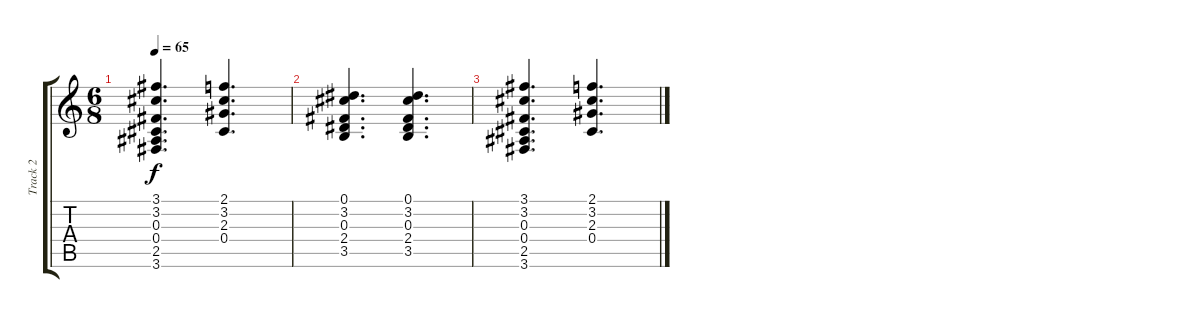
\track ("Track 2" "Track 2") {instrument acousticguitarsteel}
\staff {score tabs}
\tuning (Eb4 Bb3 Gb3 Db3 Ab2 Eb2) {hide}
\ts (6 8)
\tempo 65
\clef g2
\ks c
(3.1 3.2 0.3 0.4 2.5 3.6).4{d dy f} (2.1 3.2 2.3 0.4).4{d} |
(0.1 3.2 0.3 2.4 3.5).4{d} (0.1 3.2 0.3 2.4 3.5).4{d} |
(3.1 3.2 0.3 0.4 2.5 3.6).4{d} (2.1 3.2 2.3 0.4).4{d}
